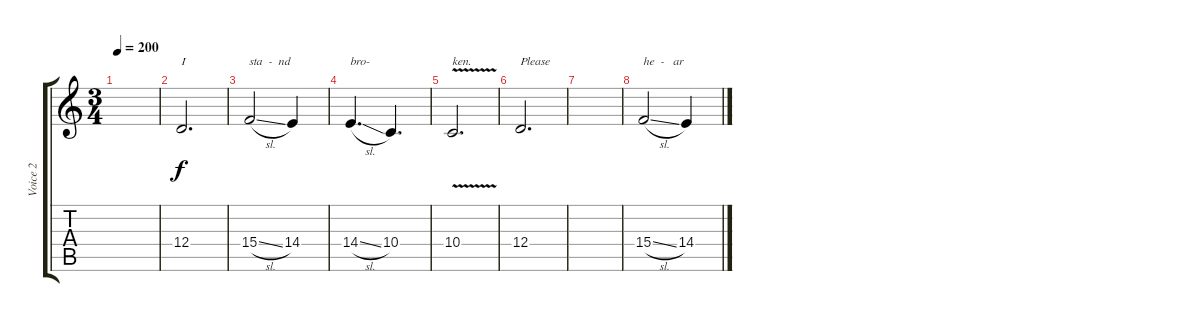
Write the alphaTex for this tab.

\track ("Voice 2" "Voice 2") {instrument oboe}
\staff {score tabs}
\tuning (E4 B3 G3 D3 A2 D2) {hide}
\ts (3 4)
\tempo 200
\clef g2
\ks c
|
12.4.2{d txt "I"} |
15.4{sl}.2{txt "sta  -  nd"} 14.4.4 |
14.4{sl}.4{d txt "bro-"} 10.4.4{d} |
10.4{v}.2{d txt "ken."} |
12.4.2{d txt "Please"} |
|
15.4{sl}.2{txt "he  -   ar"} 14.4.4
